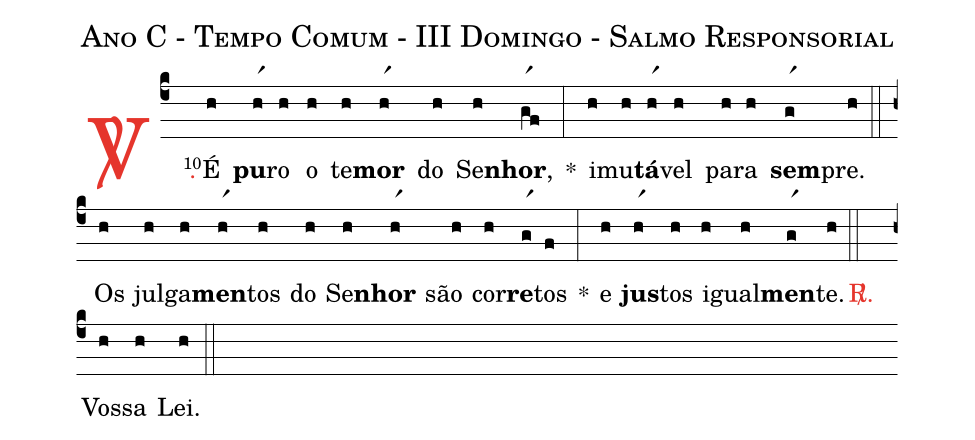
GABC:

name: Ano C - Tempo Comum - III Domingo - Salmo Responsorial;
%%
(c4)

<c><sp>V/</sp>.</c>() <v>\VSup{10}</v>É(h) <b>pu</b>(hr1)ro(h) o(h) te(h)<b>mor</b>(hr1) do(h) Se(h)<b>nhor</b>,(gr1f) *(:)
i(h)mu(h)<b>tá</b>(hr1)vel(h) pa(h)ra(h) <b>sem</b>(gr1)pre.(h)

(::)

Os(h) jul(h)ga(h)<b>men</b>(hr1)tos(h) do(h) Se(h)<b>nhor</b>(hr1) são(h) cor(h)<b>re</b>(gr1)tos(f) *(:)
e(h) <b>jus</b>(hr1)tos(h) i(h)gual(h)<b>men</b>(gr1)te.(h)

(::)

<c><sp>R/</sp>.</c>() Vos(h)sa(h) Lei.(h)

(::)
